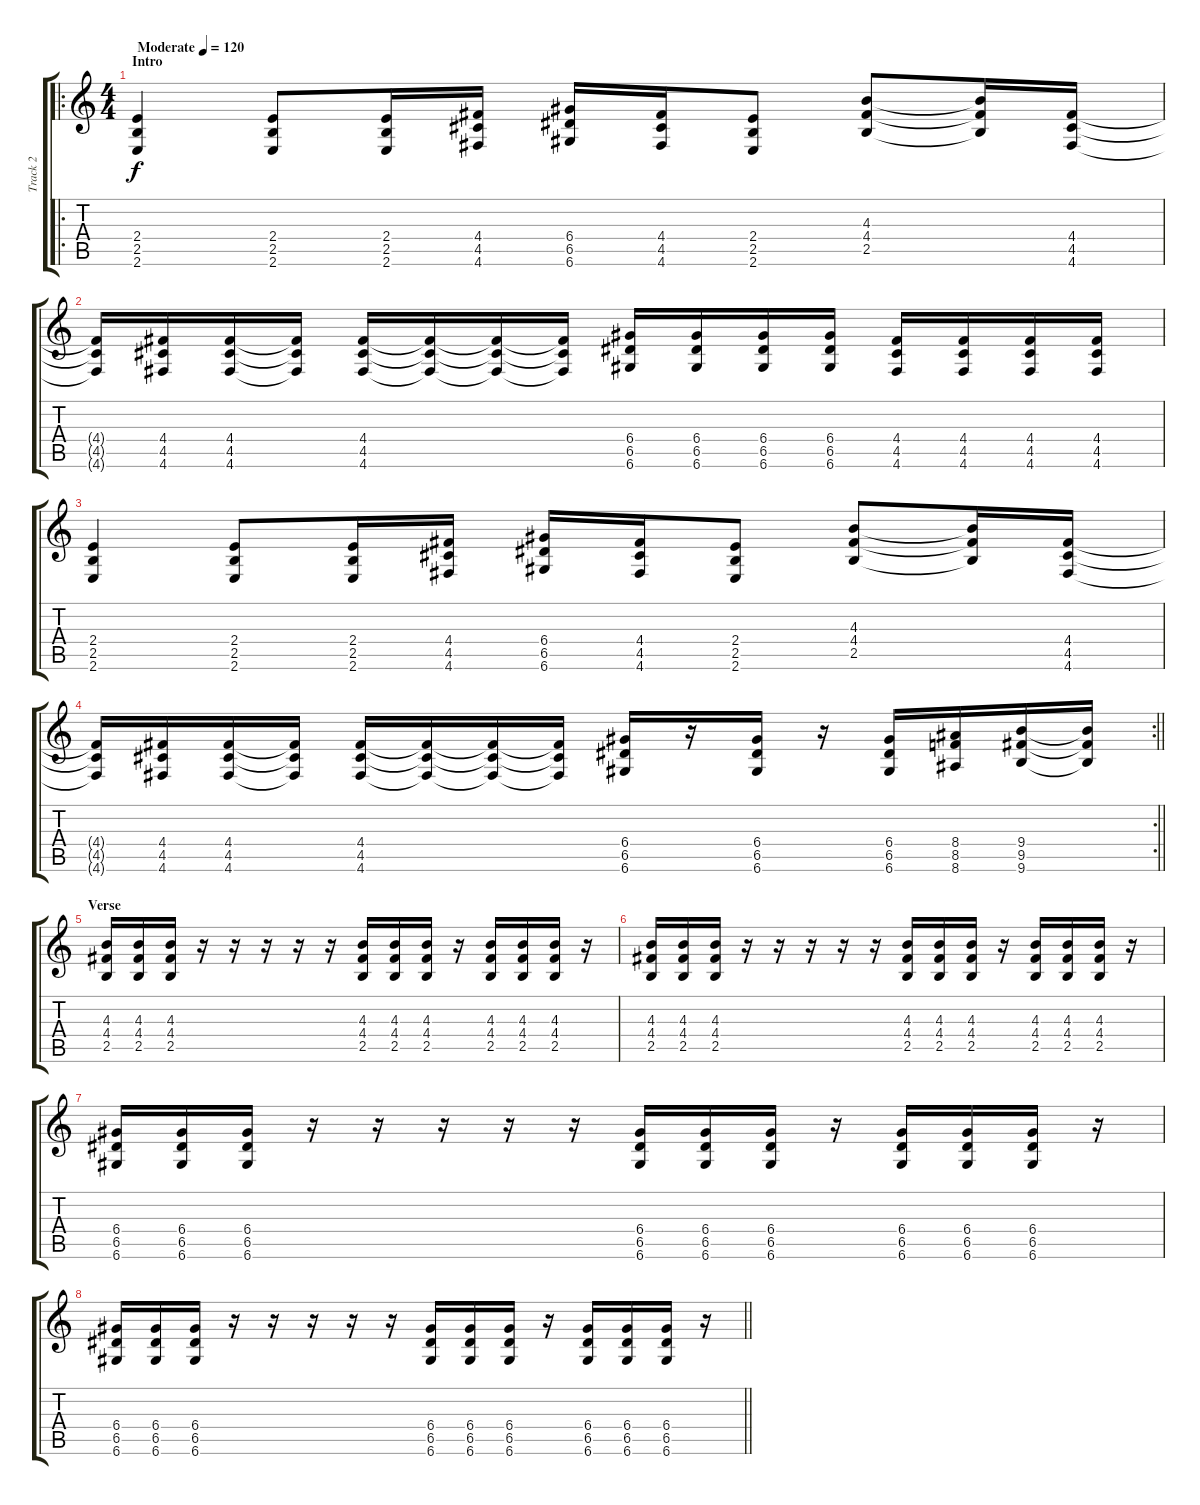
\track ("Track 2" "Track 2") {instrument distortionguitar}
\staff {score tabs}
\tuning (E4 B3 G3 D3 A2 D2) {hide}
\ro
\ts (4 4)
\section ("" "Intro")
\tempo (120 "Moderate")
\clef g2
\ks c
(2.4 2.5 2.6).4{dy f instrument distortionguitar} (2.4 2.5 2.6).8 (2.4 2.5 2.6).16 (4.4 4.5 4.6).16 (6.4 6.5 6.6).16 (4.4 4.5 4.6).16 (2.4 2.5 2.6).8 (4.3 4.4 2.5).8 (4.3{t} 4.4{t} 2.5{t}).16 (4.4 4.5 4.6).16 |
(4.4{t} 4.5{t} 4.6{t}).16 (4.4 4.5 4.6).16 (4.4 4.5 4.6).16 (4.4{t} 4.5{t} 4.6{t}).16 (4.4 4.5 4.6).16 (4.4{t} 4.5{t} 4.6{t}).16 (4.4{t} 4.5{t} 4.6{t}).16 (4.4{t} 4.5{t} 4.6{t}).16 (6.4 6.5 6.6).16 (6.4 6.5 6.6).16 (6.4 6.5 6.6).16 (6.4 6.5 6.6).16 (4.4 4.5 4.6).16 (4.4 4.5 4.6).16 (4.4 4.5 4.6).16 (4.4 4.5 4.6).16 |
(2.4 2.5 2.6).4 (2.4 2.5 2.6).8 (2.4 2.5 2.6).16 (4.4 4.5 4.6).16 (6.4 6.5 6.6).16 (4.4 4.5 4.6).16 (2.4 2.5 2.6).8 (4.3 4.4 2.5).8 (4.3{t} 4.4{t} 2.5{t}).16 (4.4 4.5 4.6).16 |
\rc 2
\barLineRight lightlight
(4.4{t} 4.5{t} 4.6{t}).16 (4.4 4.5 4.6).16 (4.4 4.5 4.6).16 (4.4{t} 4.5{t} 4.6{t}).16 (4.4 4.5 4.6).16 (4.4{t} 4.5{t} 4.6{t}).16 (4.4{t} 4.5{t} 4.6{t}).16 (4.4{t} 4.5{t} 4.6{t}).16 (6.4 6.5 6.6).16 r.16 (6.4 6.5 6.6).16 r.16 (6.4 6.5 6.6).16 (8.4 8.5 8.6).16 (9.4 9.5 9.6).16 (9.4{t} 9.5{t} 9.6{t}).16 |
\section ("" "Verse")
(4.3 4.4 2.5).16 (4.3 4.4 2.5).16 (4.3 4.4 2.5).16 r.16 r.16 r.16 r.16 r.16 (4.3 4.4 2.5).16 (4.3 4.4 2.5).16 (4.3 4.4 2.5).16 r.16 (4.3 4.4 2.5).16 (4.3 4.4 2.5).16 (4.3 4.4 2.5).16 r.16 |
(4.3 4.4 2.5).16 (4.3 4.4 2.5).16 (4.3 4.4 2.5).16 r.16 r.16 r.16 r.16 r.16 (4.3 4.4 2.5).16 (4.3 4.4 2.5).16 (4.3 4.4 2.5).16 r.16 (4.3 4.4 2.5).16 (4.3 4.4 2.5).16 (4.3 4.4 2.5).16 r.16 |
(6.4 6.5 6.6).16 (6.4 6.5 6.6).16 (6.4 6.5 6.6).16 r.16 r.16 r.16 r.16 r.16 (6.4 6.5 6.6).16 (6.4 6.5 6.6).16 (6.4 6.5 6.6).16 r.16 (6.4 6.5 6.6).16 (6.4 6.5 6.6).16 (6.4 6.5 6.6).16 r.16 |
\barLineRight lightlight
(6.4 6.5 6.6).16 (6.4 6.5 6.6).16 (6.4 6.5 6.6).16 r.16 r.16 r.16 r.16 r.16 (6.4 6.5 6.6).16 (6.4 6.5 6.6).16 (6.4 6.5 6.6).16 r.16 (6.4 6.5 6.6).16 (6.4 6.5 6.6).16 (6.4 6.5 6.6).16 r.16
